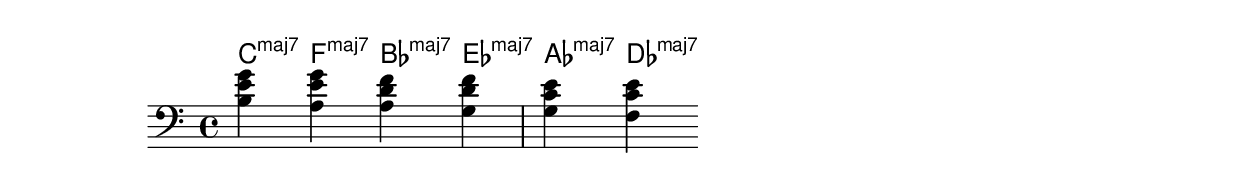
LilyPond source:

\version "2.18.2"

upper = \relative c'' {
  \clef treble
  \key c \major
  \time 4/4
  
  c f, bes ees, aes des,
}

lower = \relative c {
  \clef bass
  \key c \major
  \time 4/4

  <b' e g>4 <a e' g> <a d f> <g d' f> <c g e'> <c f, e'>
}

harmonies = \chordmode {
  \set majorSevenSymbol = \markup {maj7}
  c4:maj7 f:maj7 bes:maj7 ees:maj7 aes:maj7 des:maj7
}

\score {
  <<
    \new ChordNames {
      \harmonies
    }
    \new Staff = "lower" \lower
  >>
  \layout { }
}
